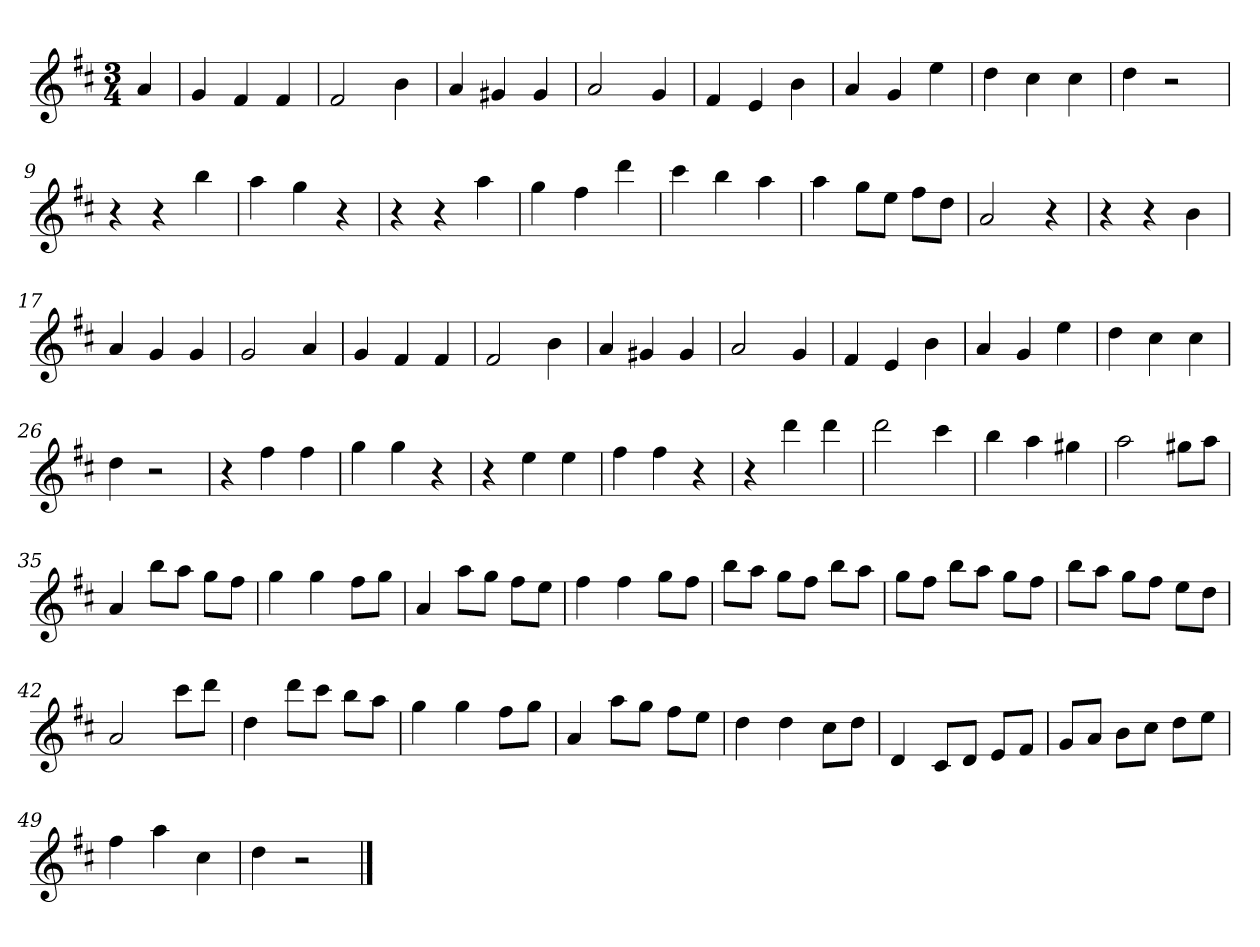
**kern
*part1
*staff1
*k[f#c#]
*D:
*M3/4
=
4a
=1
4g
4f#
4f#
=2
2f#
4b
=3
4a
4g#X
4g#
=4
2a
4g
=5
4f#
4e
4b
=6
4a
4g
4ee
=7
4dd
4cc#
4cc#
=8
4dd
2r
=9
4r
4r
4bb
=10
4aa
4gg
4r
=11
4r
4r
4aa
=12
4gg
4ff#
4ddd
=13
4ccc#
4bb
4aa
=14
4aa
8ggL
8eeJ
8ff#L
8ddJ
=15
2a
4r
=16
4r
4r
4b
=17
4a
4g
4g
=18
2g
4a
=19
4g
4f#
4f#
=20
2f#
4b
=21
4a
4g#X
4g#
=22
2a
4g
=23
4f#
4e
4b
=24
4a
4g
4ee
=25
4dd
4cc#
4cc#
=26
4dd
2r
=27
4r
4ff#
4ff#
=28
4gg
4gg
4r
=29
4r
4ee
4ee
=30
4ff#
4ff#
4r
=31
4r
4ddd
4ddd
=32
2ddd
4ccc#
=33
4bb
4aa
4gg#X
=34
2aa
8gg#XL
8aaJ
=35
4a
8bbL
8aaJ
8ggL
8ff#J
=36
4gg
4gg
8ff#L
8ggJ
=37
4a
8aaL
8ggJ
8ff#L
8eeJ
=38
4ff#
4ff#
8ggL
8ff#J
=39
8bbL
8aaJ
8ggL
8ff#J
8bbL
8aaJ
=40
8ggL
8ff#J
8bbL
8aaJ
8ggL
8ff#J
=41
8bbL
8aaJ
8ggL
8ff#J
8eeL
8ddJ
=42
2a
8ccc#L
8dddJ
=43
4dd
8dddL
8ccc#J
8bbL
8aaJ
=44
4gg
4gg
8ff#L
8ggJ
=45
4a
8aaL
8ggJ
8ff#L
8eeJ
=46
4dd
4dd
8cc#L
8ddJ
=47
4d
8c#L
8dJ
8eL
8f#J
=48
8gL
8aJ
8bL
8cc#J
8ddL
8eeJ
=49
4ff#
4aa
4cc#
=50
4dd
2r
==
*-
